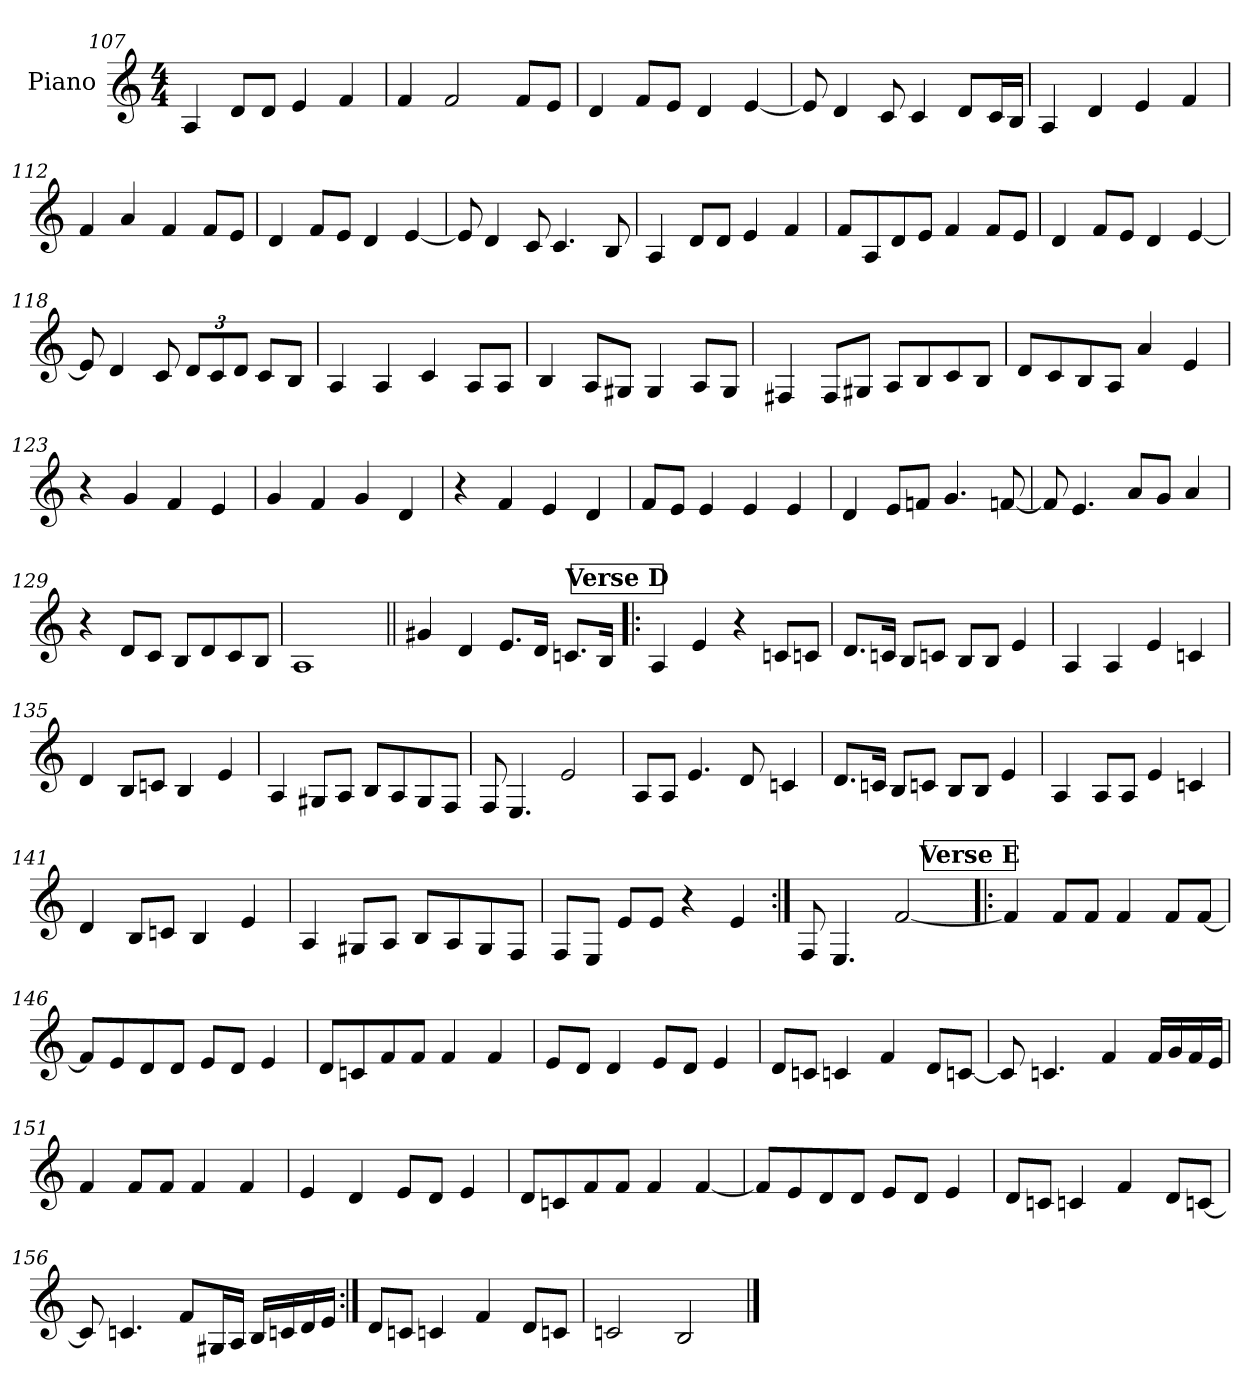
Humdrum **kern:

**kern
*part1
*staff1
*I"Piano
*I'Pno.
!!LO:PB:g=z
*clefG2
*k[]
*M4/4
=107
4A/
8d/L
8d/J
4e/
4f/
=108
4f/
2f/
8f/L
8e/J
=109
4d/
8f/L
8e/J
4d/
[4e/
=110
8e/]
4d/
8c/
4c/
8d/L
16c/L
16B/JJ
!!LO:LB:g=z
=111
4A/
4d/
4e/
4f/
=112
4f/
4a/
4f/
8f/L
8e/J
=113
4d/
8f/L
8e/J
4d/
[4e/
=114
8e/]
4d/
8c/
4.c/
8B/
!!LO:LB:g=z
=115
4A/
8d/L
8d/J
4e/
4f/
=116
8f/L
8A/
8d/
8e/J
4f/
8f/L
8e/J
=117
4d/
8f/L
8e/J
4d/
[4e/
=118
8e/]
4d/
8c/
*Xbrackettup
12d/L
12c/
12d/J
8c/L
8B/J
!!LO:LB:g=z
=119
4A/
4A/
4c/
8A/L
8A/J
=120
4B/
8A/L
8G#X/J
4G#/
8A/L
8G#/J
=121
4F#X/
8F#/L
8G#X/J
8A/L
8B/
8c/
8B/J
=122
8d/L
8c/
8B/
8A/J
4a/
4e/
!!LO:LB:g=z
=123
4r
4g/
4f/
4e/
=124
4g/
4f/
4g/
4d/
=125
4r
4f/
4e/
4d/
=126
8f/L
8e/J
4e/
4e/
4e/
!!LO:LB:g=z
=127
4d/
8e/L
8fn/J
4.g/
[8fn/
=128
8fn/]
4.e/
8a/L
8g/J
4a/
=129
4r
8d/L
8c/J
8B/L
8d/
8c/
8B/J
=130
1A
!!LO:LB:g=z
=131||
4g#X/
4d/
8.e/L
16d/Jk
8.cn/L
16B/Jk
!!LO:REH:place=s1:a:B:fs=14:t=Verse D
=132!|:
4A/
4e/
4r
8cn/L
8cn/J
=133
8.d/L
16cn/Jk
8B/L
8cn/J
8B/L
8B/J
4e/
=134
4A/
4A/
4e/
4cn/
!!LO:LB:g=z
=135
4d/
8B/L
8cn/J
4B/
4e/
=136
4A/
8G#X/L
8A/J
8B/L
8A/
8G#/
8F/J
=137
8F/
4.E/
2e/
=138
8A/L
8A/J
4.e/
8d/
4cn/
!!LO:LB:g=z
=139
8.d/L
16cn/Jk
8B/L
8cn/J
8B/L
8B/J
4e/
=140
4A/
8A/L
8A/J
4e/
4cn/
=141
4d/
8B/L
8cn/J
4B/
4e/
=142
4A/
8G#X/L
8A/J
8B/L
8A/
8G#/
8F/J
!!LO:LB:g=z
=143
8F/L
8E/J
8e/L
8e/J
4r
4e/
=144:|!
8F/
4.E/
[2f/
!!LO:REH:place=s1:a:B:fs=14:t=Verse E
=145!|:
4f/]
8f/L
8f/J
4f/
8f/L
[8f/J
=146
8f/L]
8e/
8d/
8d/J
8e/L
8d/J
4e/
!!LO:LB:g=z
=147
8d/L
8cn/
8f/
8f/J
4f/
4f/
=148
8e/L
8d/J
4d/
8e/L
8d/J
4e/
=149
8d/L
8cn/J
4cn/
4f/
8d/L
[8cn/J
=150
8cn/]
4.cn/
4f/
16f/LL
16g/
16f/
16e/JJ
!!LO:PB:g=z
=151
4f/
8f/L
8f/J
4f/
4f/
=152
4e/
4d/
8e/L
8d/J
4e/
=153
8d/L
8cn/
8f/
8f/J
4f/
[4f/
=154
8f/L]
8e/
8d/
8d/J
8e/L
8d/J
4e/
!!LO:LB:g=z
=155
8d/L
8cn/J
4cn/
4f/
8d/L
[8cn/J
=156
8cn/]
4.cn/
8f/L
16G#X/L
16A/JJ
16B/LL
16cn/
16d/
16e/JJ
=157:|!
8d/L
8cn/J
4cn/
4f/
8d/L
8cn/J
=158
2cn/
2B/
==
*-
